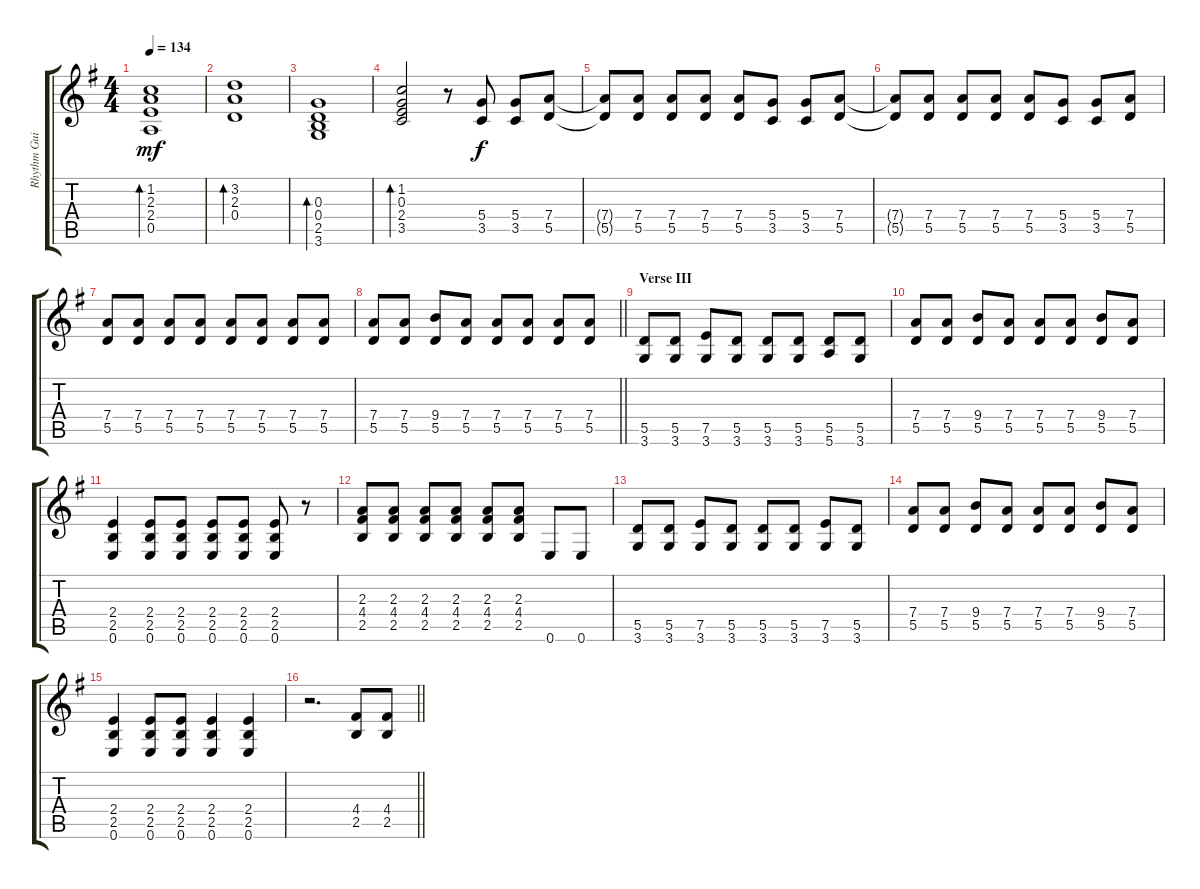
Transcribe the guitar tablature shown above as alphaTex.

\track ("Rhythm Guitar" "Rhythm Gui") {instrument electricguitarclean}
\staff {score tabs}
\tuning (E4 B3 G3 D3 A2 E2) {hide}
\ts (4 4)
\tempo 134
\clef g2
\ks g
(1.2 2.3 2.4 0.5).1{bd 60 dy mf} |
(3.2 2.3 0.4).1{bd 60} |
(0.3 0.4 2.5 3.6).1{bd 60} |
(1.2 0.3 2.4 3.5).2{bd 60} r.8 (5.4 3.5).8{dy f} (5.4 3.5).8 (7.4 5.5).8 |
(7.4{t} 5.5{t}).8 (7.4 5.5).8 (7.4 5.5).8 (7.4 5.5).8 (7.4 5.5).8 (5.4 3.5).8 (5.4 3.5).8 (7.4 5.5).8 |
(7.4{t} 5.5{t}).8 (7.4 5.5).8 (7.4 5.5).8 (7.4 5.5).8 (7.4 5.5).8 (5.4 3.5).8 (5.4 3.5).8 (7.4 5.5).8 |
(7.4 5.5).8 (7.4 5.5).8 (7.4 5.5).8 (7.4 5.5).8 (7.4 5.5).8 (7.4 5.5).8 (7.4 5.5).8 (7.4 5.5).8 |
\barLineRight lightlight
(7.4 5.5).8 (7.4 5.5).8 (9.4 5.5).8 (7.4 5.5).8 (7.4 5.5).8 (7.4 5.5).8 (7.4 5.5).8 (7.4 5.5).8 |
\section ("" "Verse III")
(5.5 3.6).8 (5.5 3.6).8 (7.5 3.6).8 (5.5 3.6).8 (5.5 3.6).8 (5.5 3.6).8 (5.5 5.6).8 (5.5 3.6).8 |
(7.4 5.5).8 (7.4 5.5).8 (9.4 5.5).8 (7.4 5.5).8 (7.4 5.5).8 (7.4 5.5).8 (9.4 5.5).8 (7.4 5.5).8 |
(2.4 2.5 0.6).4 (2.4 2.5 0.6).8 (2.4 2.5 0.6).8 (2.4 2.5 0.6).8 (2.4 2.5 0.6).8 (2.4 2.5 0.6).8 r.8 |
(2.3 4.4 2.5).8 (2.3 4.4 2.5).8 (2.3 4.4 2.5).8 (2.3 4.4 2.5).8 (2.3 4.4 2.5).8 (2.3 4.4 2.5).8 0.6.8 0.6.8 |
(5.5 3.6).8 (5.5 3.6).8 (7.5 3.6).8 (5.5 3.6).8 (5.5 3.6).8 (5.5 3.6).8 (7.5 3.6).8 (5.5 3.6).8 |
(7.4 5.5).8 (7.4 5.5).8 (9.4 5.5).8 (7.4 5.5).8 (7.4 5.5).8 (7.4 5.5).8 (9.4 5.5).8 (7.4 5.5).8 |
(2.4 2.5 0.6).4 (2.4 2.5 0.6).8 (2.4 2.5 0.6).8 (2.4 2.5 0.6).4 (2.4 2.5 0.6).4 |
\barLineRight lightlight
r.2{d} (4.4 2.5).8 (4.4 2.5).8
